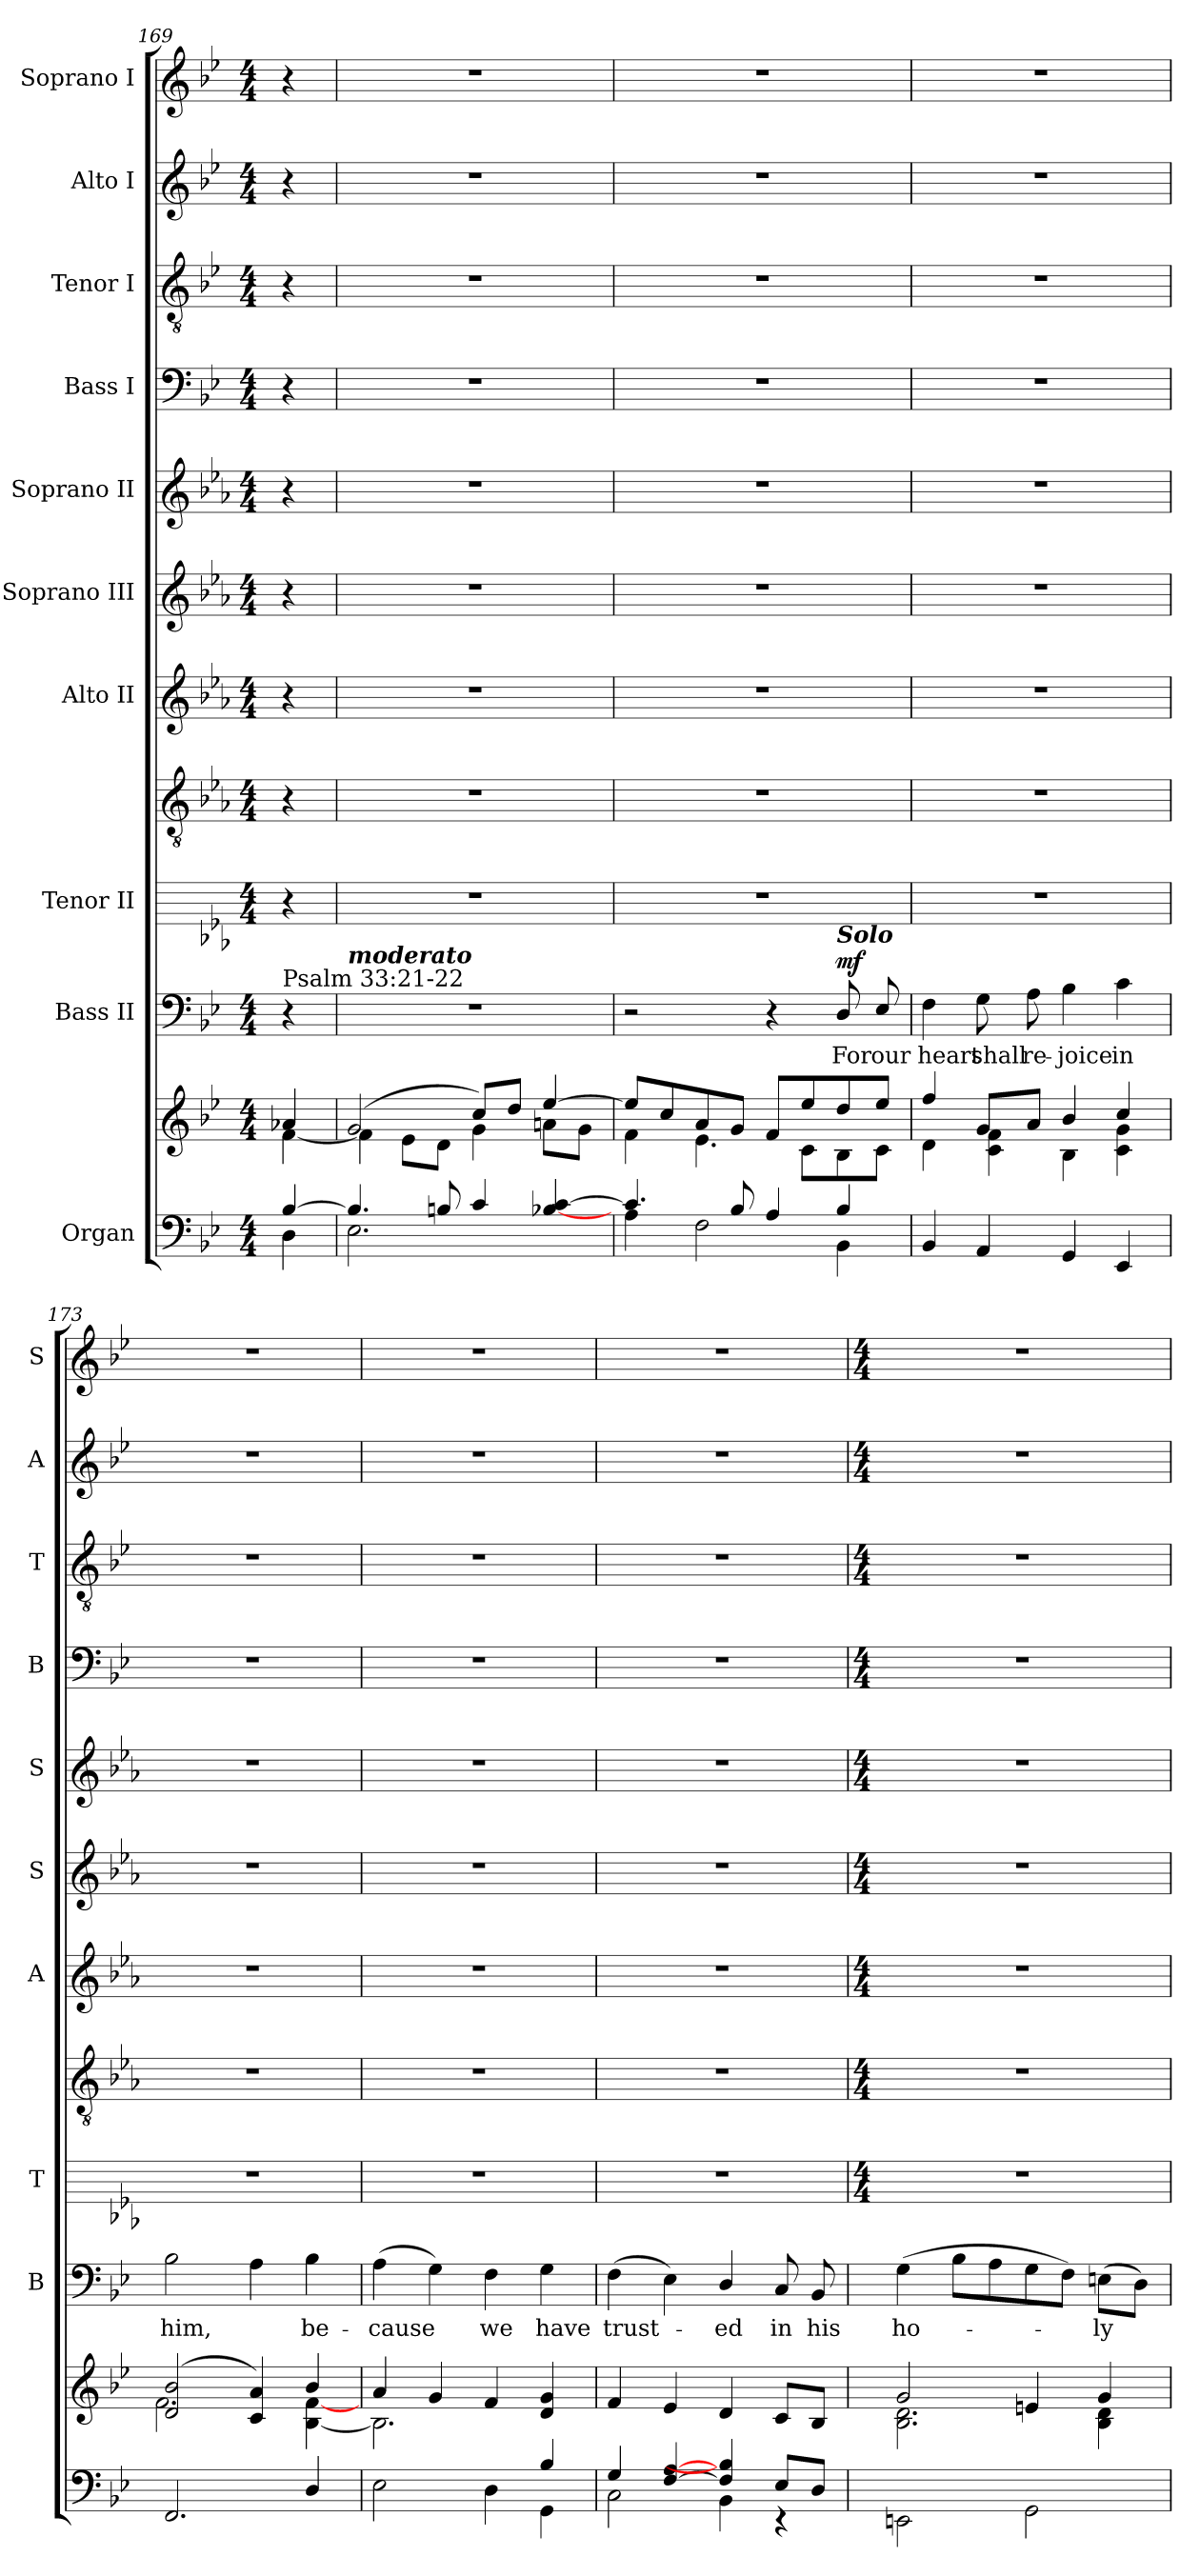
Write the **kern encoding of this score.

**kern	**kern	**kern	**text	**dynam	**kern	**kern	**kern	**kern	**kern	**kern	**kern	**kern	**kern
*part10	*part10	*part9	*part9	*part9	*part8	*part8	*part7	*part6	*part5	*part4	*part3	*part2	*part1
*staff12	*staff11	*staff10	*staff10	*staff10	*staff9	*staff8	*staff7	*staff6	*staff5	*staff4	*staff3	*staff2	*staff1
*I"Organ	*	*I"Bass II	*	*	*I"Tenor II	*	*I"Alto II	*I"Soprano III	*I"Soprano II	*I"Bass I	*I"Tenor I	*I"Alto I	*I"Soprano I
*	*	*I'B	*	*	*I'T	*	*I'A	*I'S	*I'S	*I'B	*I'T	*I'A	*I'S
!!LO:LB:g=z
*clefF4	*clefG2	*clefF4	*	*	*	*clefGv2	*clefG2	*clefG2	*clefG2	*clefF4	*clefGv2	*clefG2	*clefG2
*k[b-e-]	*k[b-e-]	*k[b-e-]	*	*	*k[b-e-a-]	*k[b-e-a-]	*k[b-e-a-]	*k[b-e-a-]	*k[b-e-a-]	*k[b-e-]	*k[b-e-]	*k[b-e-]	*k[b-e-]
*B-:	*B-:	*B-:	*	*	*E-:	*E-:	*E-:	*E-:	*E-:	*B-:	*B-:	*B-:	*B-:
*M4/4	*M4/4	*M4/4	*	*	*M4/4	*M4/4	*M4/4	*M4/4	*M4/4	*M4/4	*M4/4	*M4/4	*M4/4
=169	=169	=169	=169	=169	=169	=169	=169	=169	=169	=169	=169	=169	=169
*^	*^	*	*	*	*	*	*	*	*	*	*	*	*
!	!	!	!	!LO:TX:a:t=Psalm 33&colon;21-22	!	!	!	!	!	!	!	!	!	!	!
[4B-/	4D\	4a-X/	[4f\	4r	.	.	4r	4r	4r	4r	4r	4r	4r	4r	4r
=170	=170	=170	=170	=170	=170	=170	=170	=170	=170	=170	=170	=170	=170	=170	=170
*	*	*	*	*MM96	*	*	*	*	*	*	*	*	*	*	*
!	!	!	!	!LO:TX:a:Bi:t=moderato	!	!	!	!	!	!	!	!	!	!	!
4.B-/]	2.E-\	(>2g/	4f\]	1r	.	.	1r	1r	1r	1r	1r	1r	1r	1r	1r
.	.	.	8e-\L	.	.	.	.	.	.	.	.	.	.	.	.
8Bn/	.	.	8d\J	.	.	.	.	.	.	.	.	.	.	.	.
4c/	.	8cc/L)	4g\	.	.	.	.	.	.	.	.	.	.	.	.
.	.	8dd/J	.	.	.	.	.	.	.	.	.	.	.	.	.
[4B-X/ [4c/	4ryy	[4ee-/	8an\L	.	.	.	.	.	.	.	.	.	.	.	.
.	.	.	8g\J	.	.	.	.	.	.	.	.	.	.	.	.
=171	=171	=171	=171	=171	=171	=171	=171	=171	=171	=171	=171	=171	=171	=171	=171
4.c/]	4A\	8ee-/L]	4f\	2r	.	.	1r	1r	1r	1r	1r	1r	1r	1r	1r
.	.	8cc/	.	.	.	.	.	.	.	.	.	.	.	.	.
.	2F\	8a/	4.e-\	.	.	.	.	.	.	.	.	.	.	.	.
8B-/	.	8g/J	.	.	.	.	.	.	.	.	.	.	.	.	.
4A/	.	8f/L	.	4r	.	.	.	.	.	.	.	.	.	.	.
.	.	8ee-/	8c\L	.	.	.	.	.	.	.	.	.	.	.	.
!	!	!	!	!LO:TX:a:Bi:t=Solo	!	!	!	!	!	!	!	!	!	!	!
!	!	!	!	!	!LO:LY:b	!LO:DY:b	!	!	!	!	!	!	!	!	!
4B-/	4BB-\	8dd/	8B-\	8D/	For	mf	.	.	.	.	.	.	.	.	.
!	!	!	!	!	!LO:LY:b	!	!	!	!	!	!	!	!	!	!
.	.	8ee-/J	8c\J	8E-/	our	.	.	.	.	.	.	.	.	.	.
=172	=172	=172	=172	=172	=172	=172	=172	=172	=172	=172	=172	=172	=172	=172	=172
!	!	!	!	!	!LO:LY:b	!	!	!	!	!	!	!	!	!	!
4BB-/	2ryy	4ff/	4d\	4F	heart	.	1r	1r	1r	1r	1r	1r	1r	1r	1r
!	!	!	!	!	!LO:LY:b	!	!	!	!	!	!	!	!	!	!
4AA/	.	8g/L	4c\ 4f\	8G	shall	.	.	.	.	.	.	.	.	.	.
!	!	!	!	!	!LO:LY:b	!	!	!	!	!	!	!	!	!	!
.	.	8a/J	.	8A	re-	.	.	.	.	.	.	.	.	.	.
!	!	!	!	!	!LO:LY:b	!	!	!	!	!	!	!	!	!	!
4GG/	2ryy	4b-/	4B-\	4B-	-joice	.	.	.	.	.	.	.	.	.	.
!	!	!	!	!	!LO:LY:b	!	!	!	!	!	!	!	!	!	!
4EE-/	.	4cc/	4c\ 4g\	4c	in	.	.	.	.	.	.	.	.	.	.
=173	=173	=173	=173	=173	=173	=173	=173	=173	=173	=173	=173	=173	=173	=173	=173
!	!	!	!	!	!LO:LY:b	!	!	!	!	!	!	!	!	!	!
2.FF/	2ryy	(>2d/ 2b-/	2.f\	2B-	him,	.	1r	1r	1r	1r	1r	1r	1r	1r	1r
.	2ryy	4c/ 4a/)	.	4A	.	.	.	.	.	.	.	.	.	.	.
!	!	!	!	!	!LO:LY:b	!	!	!	!	!	!	!	!	!	!
4D/	.	4b-/	[4B-\ [4f\	4B-	be-	.	.	.	.	.	.	.	.	.	.
=174	=174	=174	=174	=174	=174	=174	=174	=174	=174	=174	=174	=174	=174	=174	=174
!	!	!	!	!	!LO:LY:b	!	!	!	!	!	!	!	!	!	!
2E-\	2ryy	4a/	2.B-\]	(>4A	-cause	.	1r	1r	1r	1r	1r	1r	1r	1r	1r
.	.	4g/	.	4G)	.	.	.	.	.	.	.	.	.	.	.
!	!	!	!	!	!LO:LY:b	!	!	!	!	!	!	!	!	!	!
4D\	4ryy	4f/	.	4F	we	.	.	.	.	.	.	.	.	.	.
!	!	!	!	!	!LO:LY:b	!	!	!	!	!	!	!	!	!	!
4B-/	4GG\	4d/ 4g/	4ryy	4G	have	.	.	.	.	.	.	.	.	.	.
=175	=175	=175	=175	=175	=175	=175	=175	=175	=175	=175	=175	=175	=175	=175	=175
!	!	!	!	!	!LO:LY:b	!	!	!	!	!	!	!	!	!	!
4G/	2C\	4f/	2ryy	(>4F	trust-	.	1r	1r	1r	1r	1r	1r	1r	1r	1r
[4F/ [4A/	.	4e-/	.	4E-)	.	.	.	.	.	.	.	.	.	.	.
!	!	!	!	!	!LO:LY:b	!	!	!	!	!	!	!	!	!	!
4F/] 4B-/]	4BB-\	4d/	2ryy	4D/	ed	.	.	.	.	.	.	.	.	.	.
!	!	!	!	!	!LO:LY:b	!	!	!	!	!	!	!	!	!	!
8E-/L	4r	8c/L	.	8C	in	.	.	.	.	.	.	.	.	.	.
!	!	!	!	!	!LO:LY:b	!	!	!	!	!	!	!	!	!	!
8D/J	.	8B-/J	.	8BB-	his	.	.	.	.	.	.	.	.	.	.
!!LO:LB:g=z
=176	=176	=176	=176	=176	=176	=176	=176	=176	=176	=176	=176	=176	=176	=176	=176
*	*	*	*	*	*	*	*M4/4	*M4/4	*M4/4	*M4/4	*M4/4	*M4/4	*M4/4	*M4/4	*M4/4
!	!	!	!	!	!LO:LY:b	!	!	!	!	!	!	!	!	!	!
2EEn\	2ryy	2g/	2.B-\ 2.d\	(>4G	ho-	.	1r	1r	1r	1r	1r	1r	1r	1r	1r
.	.	.	.	8B-L	.	.	.	.	.	.	.	.	.	.	.
.	.	.	.	8A	.	.	.	.	.	.	.	.	.	.	.
2GG\	2ryy	4en/	.	8G	.	.	.	.	.	.	.	.	.	.	.
.	.	.	.	8FJ)	.	.	.	.	.	.	.	.	.	.	.
!	!	!	!	!	!LO:LY:b	!	!	!	!	!	!	!	!	!	!
.	.	4g/	4B-\ 4d\	(>8EnL	ly	.	.	.	.	.	.	.	.	.	.
.	.	.	.	8DJ)	.	.	.	.	.	.	.	.	.	.	.
*v	*v	*	*	*	*	*	*	*	*	*	*	*	*	*	*
*	*v	*v	*	*	*	*	*	*	*	*	*	*	*	*
=	=	=	=	=	=	=	=	=	=	=	=	=	=
*-	*-	*-	*-	*-	*-	*-	*-	*-	*-	*-	*-	*-	*-
